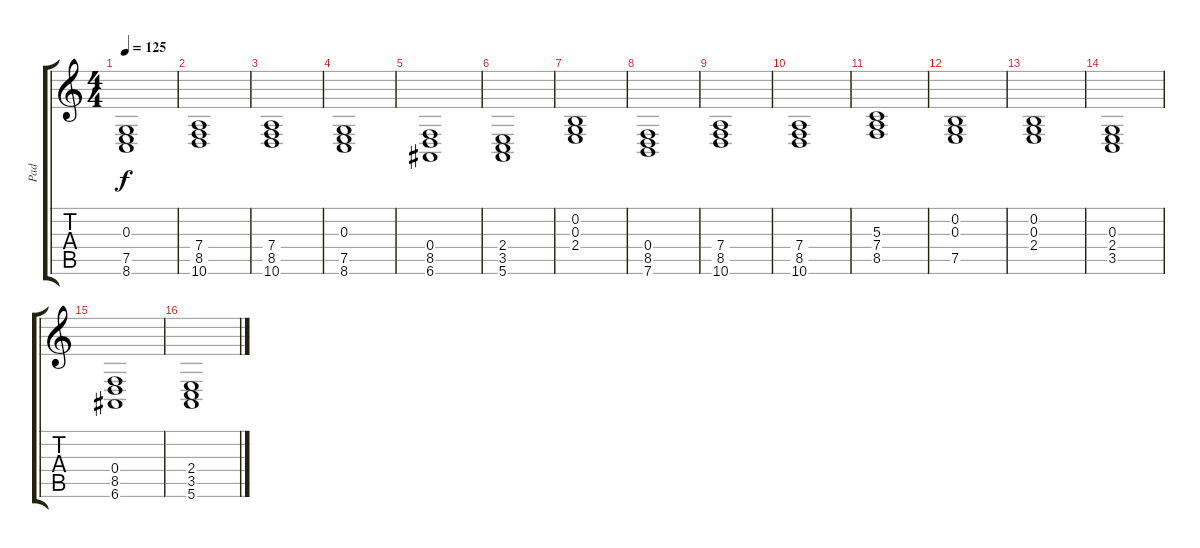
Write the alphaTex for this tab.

\track ("Pad" "Pad") {instrument pad8sweep}
\staff {score tabs}
\tuning (E4 B3 G3 D3 A2 E2) {hide}
\ts (4 4)
\tempo 125
\clef g2
\ks c
(0.3 7.5 8.6).1{dy f} |
(7.4 8.5 10.6).1 |
(7.4 8.5 10.6).1 |
(0.3 7.5 8.6).1 |
(0.4 8.5 6.6).1 |
(2.4 3.5 5.6).1 |
(0.2 0.3 2.4).1 |
(0.4 8.5 7.6).1 |
(7.4 8.5 10.6).1 |
(7.4 8.5 10.6).1 |
(5.3 7.4 8.5).1 |
(0.2 0.3 7.5).1 |
(0.2 0.3 2.4).1 |
(0.3 2.4 3.5).1 |
(0.4 8.5 6.6).1 |
(2.4 3.5 5.6).1
